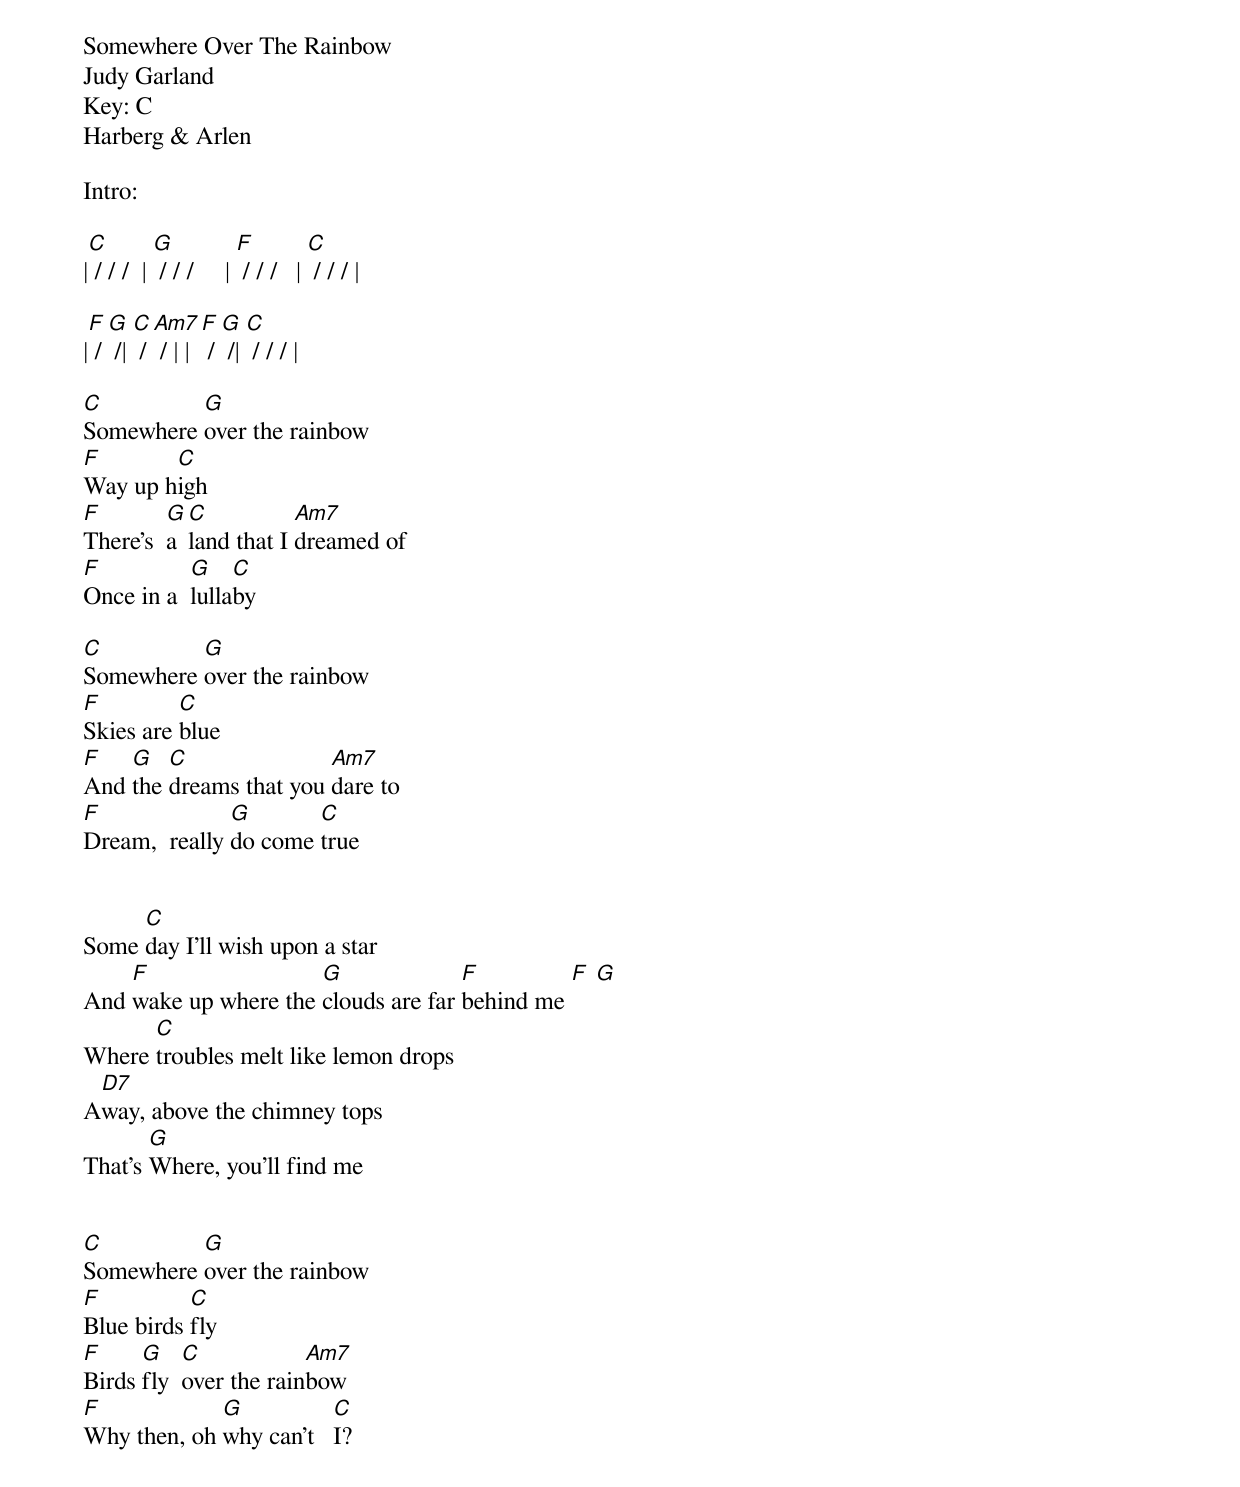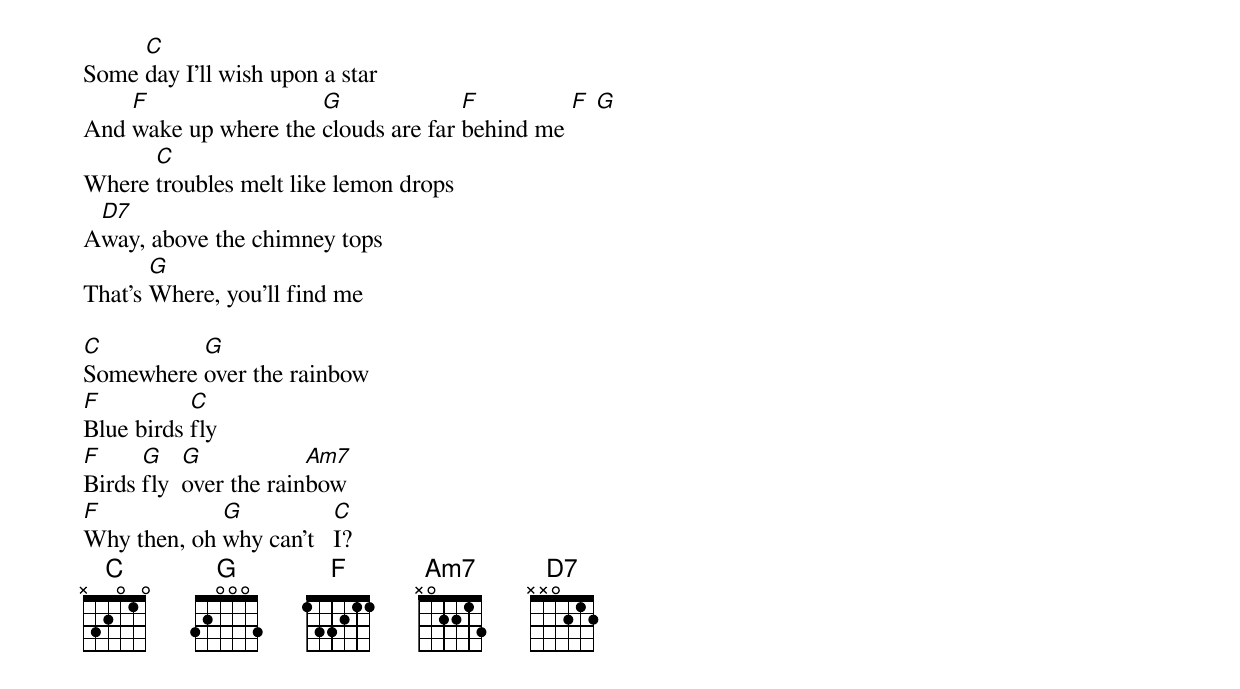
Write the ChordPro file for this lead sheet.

Somewhere Over The Rainbow
Judy Garland
Key: C
Harberg & Arlen

Intro:

|[C] / / /  | [G] / / /     | [F] / / /   | [C] / / / |

|[F] / [G] /| [C] / [Am7] / | |[F] / [G] /| [C] / / / |

[C]Somewhere [G]over the rainbow
[F]Way up h[C]igh
[F]There's  [G]a [C]land that I [Am7]dreamed of
[F]Once in a  [G]lulla[C]by

[C]Somewhere [G]over the rainbow
[F]Skies are [C]blue
[F]And [G]the [C]dreams that you [Am7]dare to
[F]Dream,  really [G]do come [C]true


Some [C]day I'll wish upon a star
And [F]wake up where the [G]clouds are far [F]behind me [F] [G]
Where [C]troubles melt like lemon drops
A[D7]way, above the chimney tops
That's [G]Where, you'll find me


[C]Somewhere [G]over the rainbow
[F]Blue birds [C]fly
[F]Birds [G]fly  [C]over the rain[Am7]bow
[F]Why then, oh [G]why can't   [C]I?


Some [C]day I'll wish upon a star
And [F]wake up where the [G]clouds are far [F]behind me [F] [G]
Where [C]troubles melt like lemon drops
A[D7]way, above the chimney tops
That's [G]Where, you'll find me

[C]Somewhere [G]over the rainbow
[F]Blue birds [C]fly
[F]Birds [G]fly  [G]over the rain[Am7]bow
[F]Why then, oh [G]why can't   [C]I?
